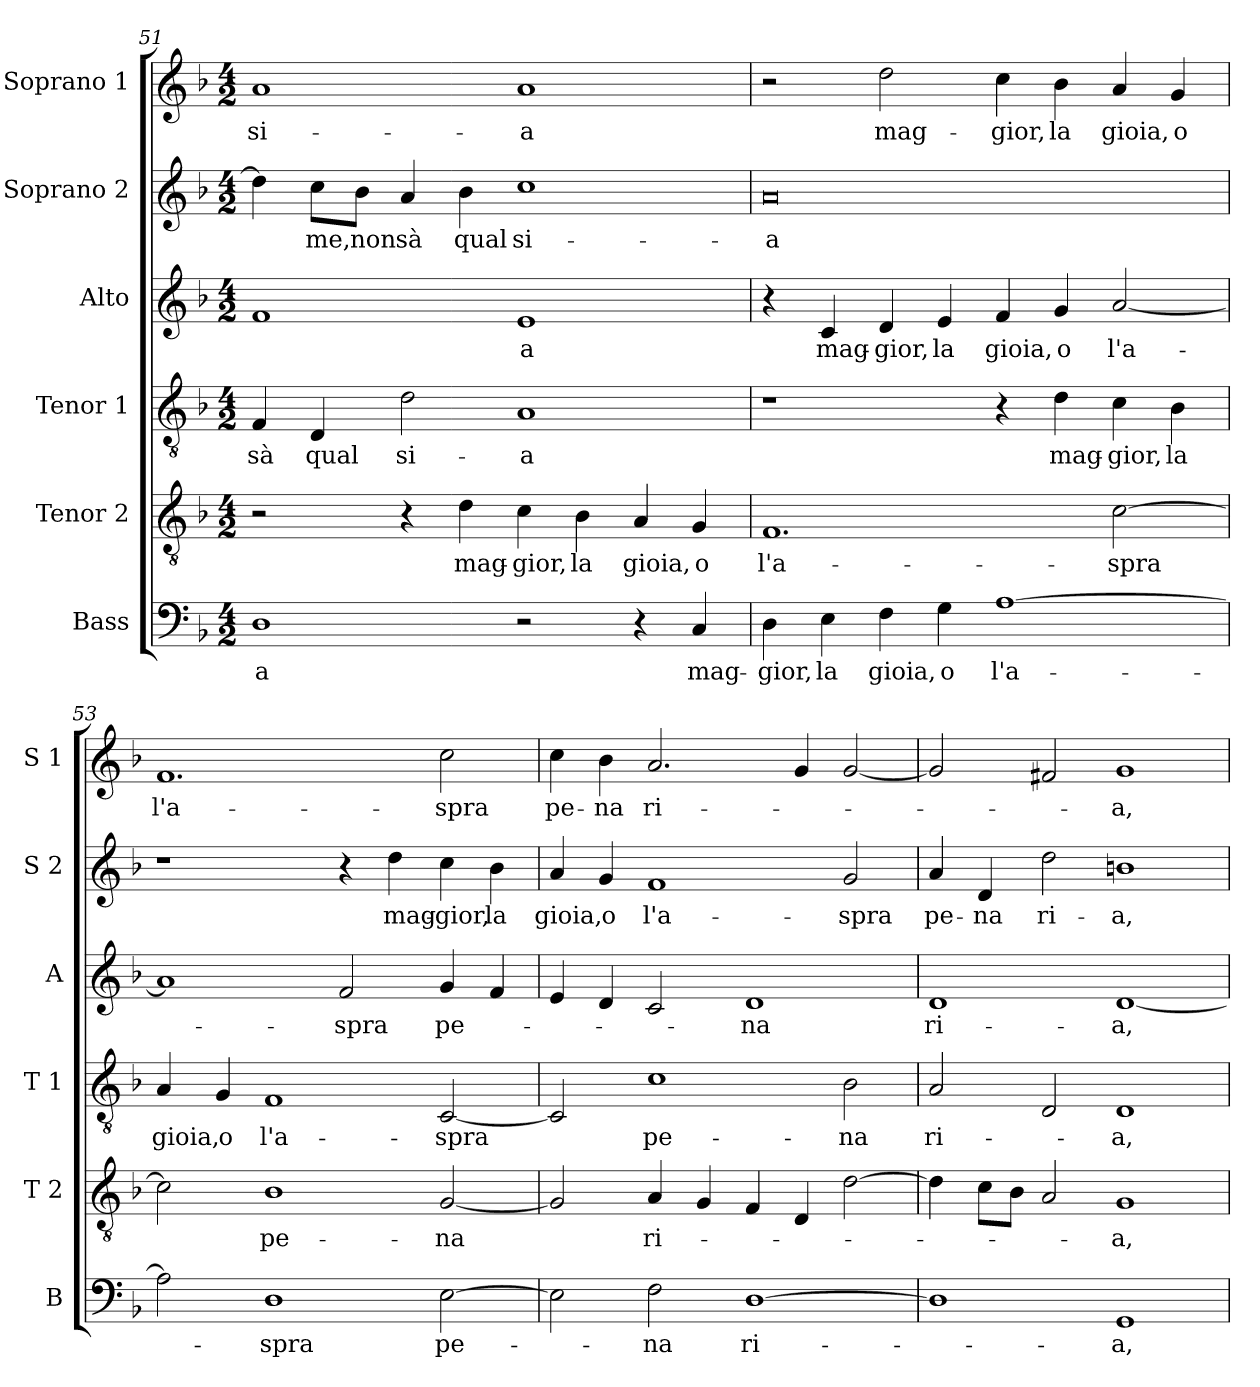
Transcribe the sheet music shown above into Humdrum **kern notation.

**kern	**text	**kern	**text	**kern	**text	**kern	**text	**kern	**text	**kern	**text
*part6	*part6	*part5	*part5	*part4	*part4	*part3	*part3	*part2	*part2	*part1	*part1
*staff6	*staff6	*staff5	*staff5	*staff4	*staff4	*staff3	*staff3	*staff2	*staff2	*staff1	*staff1
*I"Bass	*	*I"Tenor 2	*	*I"Tenor 1	*	*I"Alto	*	*I"Soprano 2	*	*I"Soprano 1	*
*I'B	*	*I'T 2	*	*I'T 1	*	*I'A	*	*I'S 2	*	*I'S 1	*
*clefF4	*	*clefGv2	*	*clefGv2	*	*clefG2	*	*clefG2	*	*clefG2	*
*k[b-]	*	*k[b-]	*	*k[b-]	*	*k[b-]	*	*k[b-]	*	*k[b-]	*
*F:	*	*F:	*	*F:	*	*F:	*	*F:	*	*F:	*
*M4/2	*	*M4/2	*	*M4/2	*	*M4/2	*	*M4/2	*	*M4/2	*
=51	=51	=51	=51	=51	=51	=51	=51	=51	=51	=51	=51
!	!LO:LY:b	!	!	!	!LO:LY:b	!	!	!	!	!	!LO:LY:b
1D	-a	2r	.	4F/	sà	1f	.	4dd\]	.	1a	si-
!	!	!	!	!	!LO:LY:b	!	!	!	!LO:LY:b	!	!
.	.	.	.	4D/	qual	.	.	8cc\L	-me,	.	.
!	!	!	!	!	!	!	!	!	!LO:LY:b	!	!
.	.	.	.	.	.	.	.	8b-\J	non	.	.
!	!	!	!	!	!LO:LY:b	!	!	!	!LO:LY:b	!	!
.	.	4r	.	2d\	si-	.	.	4a/	sà	.	.
!	!	!	!LO:LY:b	!	!	!	!	!	!LO:LY:b	!	!
.	.	4d\	mag-	.	.	.	.	4b-\	qual	.	.
!	!	!	!LO:LY:b	!	!LO:LY:b	!	!LO:LY:b	!	!LO:LY:b	!	!LO:LY:b
2r	.	4c\	-gior,	1A	-a	1e	-a	1cc	si-	1a	-a
!	!	!	!LO:LY:b	!	!	!	!	!	!	!	!
.	.	4B-\	la	.	.	.	.	.	.	.	.
!	!	!	!LO:LY:b	!	!	!	!	!	!	!	!
4r	.	4A/	gioia,	.	.	.	.	.	.	.	.
!	!LO:LY:b	!	!LO:LY:b	!	!	!	!	!	!	!	!
4C/	mag-	4G/	o	.	.	.	.	.	.	.	.
!!LO:PB:g=z
=52	=52	=52	=52	=52	=52	=52	=52	=52	=52	=52	=52
!	!LO:LY:b	!	!LO:LY:b	!	!	!	!	!	!LO:LY:b	!	!
4D\	-gior,	1.F	l'a-	1r	.	4r	.	0a	-a	2r	.
!	!LO:LY:b	!	!	!	!	!	!LO:LY:b	!	!	!	!
4E\	la	.	.	.	.	4c/	mag-	.	.	.	.
!	!LO:LY:b	!	!	!	!	!	!LO:LY:b	!	!	!	!LO:LY:b
4F\	gioia,	.	.	.	.	4d/	-gior,	.	.	2dd\	mag-
!	!LO:LY:b	!	!	!	!	!	!LO:LY:b	!	!	!	!
4G\	o	.	.	.	.	4e/	la	.	.	.	.
!	!LO:LY:b	!	!	!	!	!	!LO:LY:b	!	!	!	!LO:LY:b
[1A	l'a-	.	.	4r	.	4f/	gioia,	.	.	4cc\	-gior,
!	!	!	!	!	!LO:LY:b	!	!LO:LY:b	!	!	!	!LO:LY:b
.	.	.	.	4d\	mag-	4g/	o	.	.	4b-\	la
!	!	!	!LO:LY:b	!	!LO:LY:b	!	!LO:LY:b	!	!	!	!LO:LY:b
.	.	[2c\	-spra	4c\	-gior,	[2a/	l'a-	.	.	4a/	gioia,
!	!	!	!	!	!LO:LY:b	!	!	!	!	!	!LO:LY:b
.	.	.	.	4B-\	la	.	.	.	.	4g/	o
=53	=53	=53	=53	=53	=53	=53	=53	=53	=53	=53	=53
!	!	!	!	!	!LO:LY:b	!	!	!	!	!	!LO:LY:b
2A\]	.	2c\]	.	4A/	gioia,	1a]	.	1r	.	1.f	l'a-
!	!	!	!	!	!LO:LY:b	!	!	!	!	!	!
.	.	.	.	4G/	o	.	.	.	.	.	.
!	!LO:LY:b	!	!LO:LY:b	!	!LO:LY:b	!	!	!	!	!	!
1D	-spra	1B-	pe-	1F	l'a-	.	.	.	.	.	.
!	!	!	!	!	!	!	!LO:LY:b	!	!	!	!
.	.	.	.	.	.	2f/	-spra	4r	.	.	.
!	!	!	!	!	!	!	!	!	!LO:LY:b	!	!
.	.	.	.	.	.	.	.	4dd\	mag-	.	.
!	!LO:LY:b	!	!LO:LY:b	!	!LO:LY:b	!	!LO:LY:b	!	!LO:LY:b	!	!LO:LY:b
[2E\	pe-	[2G/	-na	[2C/	-spra	4g/	pe-	4cc\	-gior,	2cc\	-spra
!	!	!	!	!	!	!	!	!	!LO:LY:b	!	!
.	.	.	.	.	.	4f/	.	4b-\	la	.	.
=54	=54	=54	=54	=54	=54	=54	=54	=54	=54	=54	=54
!	!	!	!	!	!	!	!	!	!LO:LY:b	!	!LO:LY:b
2E\]	.	2G/]	.	2C/]	.	4e/	.	4a/	gioia,	4cc\	pe-
!	!	!	!	!	!	!	!	!	!LO:LY:b	!	!LO:LY:b
.	.	.	.	.	.	4d/	.	4g/	o	4b-\	-na
!	!LO:LY:b	!	!LO:LY:b	!	!LO:LY:b	!	!	!	!LO:LY:b	!	!LO:LY:b
2F\	-na	4A/	ri-	1c	pe-	2c/	.	1f	l'a-	2.a/	ri-
.	.	4G/	.	.	.	.	.	.	.	.	.
!	!LO:LY:b	!	!	!	!	!	!LO:LY:b	!	!	!	!
[1D	ri-	4F/	.	.	.	1d	-na	.	.	.	.
.	.	4D/	.	.	.	.	.	.	.	4g/	.
!	!	!	!	!	!LO:LY:b	!	!	!	!LO:LY:b	!	!
.	.	[2d\	.	2B-\	-na	.	.	2g/	-spra	[2g/	.
!!LO:LB:g=z
=55	=55	=55	=55	=55	=55	=55	=55	=55	=55	=55	=55
!	!	!	!	!	!LO:LY:b	!	!LO:LY:b	!	!LO:LY:b	!	!
1D]	.	4d\]	.	2A/	ri-	1d	ri-	4a/	pe-	2g/]	.
!	!	!	!	!	!	!	!	!	!LO:LY:b	!	!
.	.	8c\L	.	.	.	.	.	4d/	-na	.	.
.	.	8B-\J	.	.	.	.	.	.	.	.	.
!	!	!	!	!	!	!	!	!	!LO:LY:b	!	!
.	.	2A/	.	2D/	.	.	.	2dd\	ri-	2f#X/	.
!	!LO:LY:b	!	!LO:LY:b	!	!LO:LY:b	!	!LO:LY:b	!	!LO:LY:b	!	!LO:LY:b
1GG	-a,	1G	-a,	1D	-a,	[1d	-a,	1bn	-a,	1g	-a,
=	=	=	=	=	=	=	=	=	=	=	=
*-	*-	*-	*-	*-	*-	*-	*-	*-	*-	*-	*-
